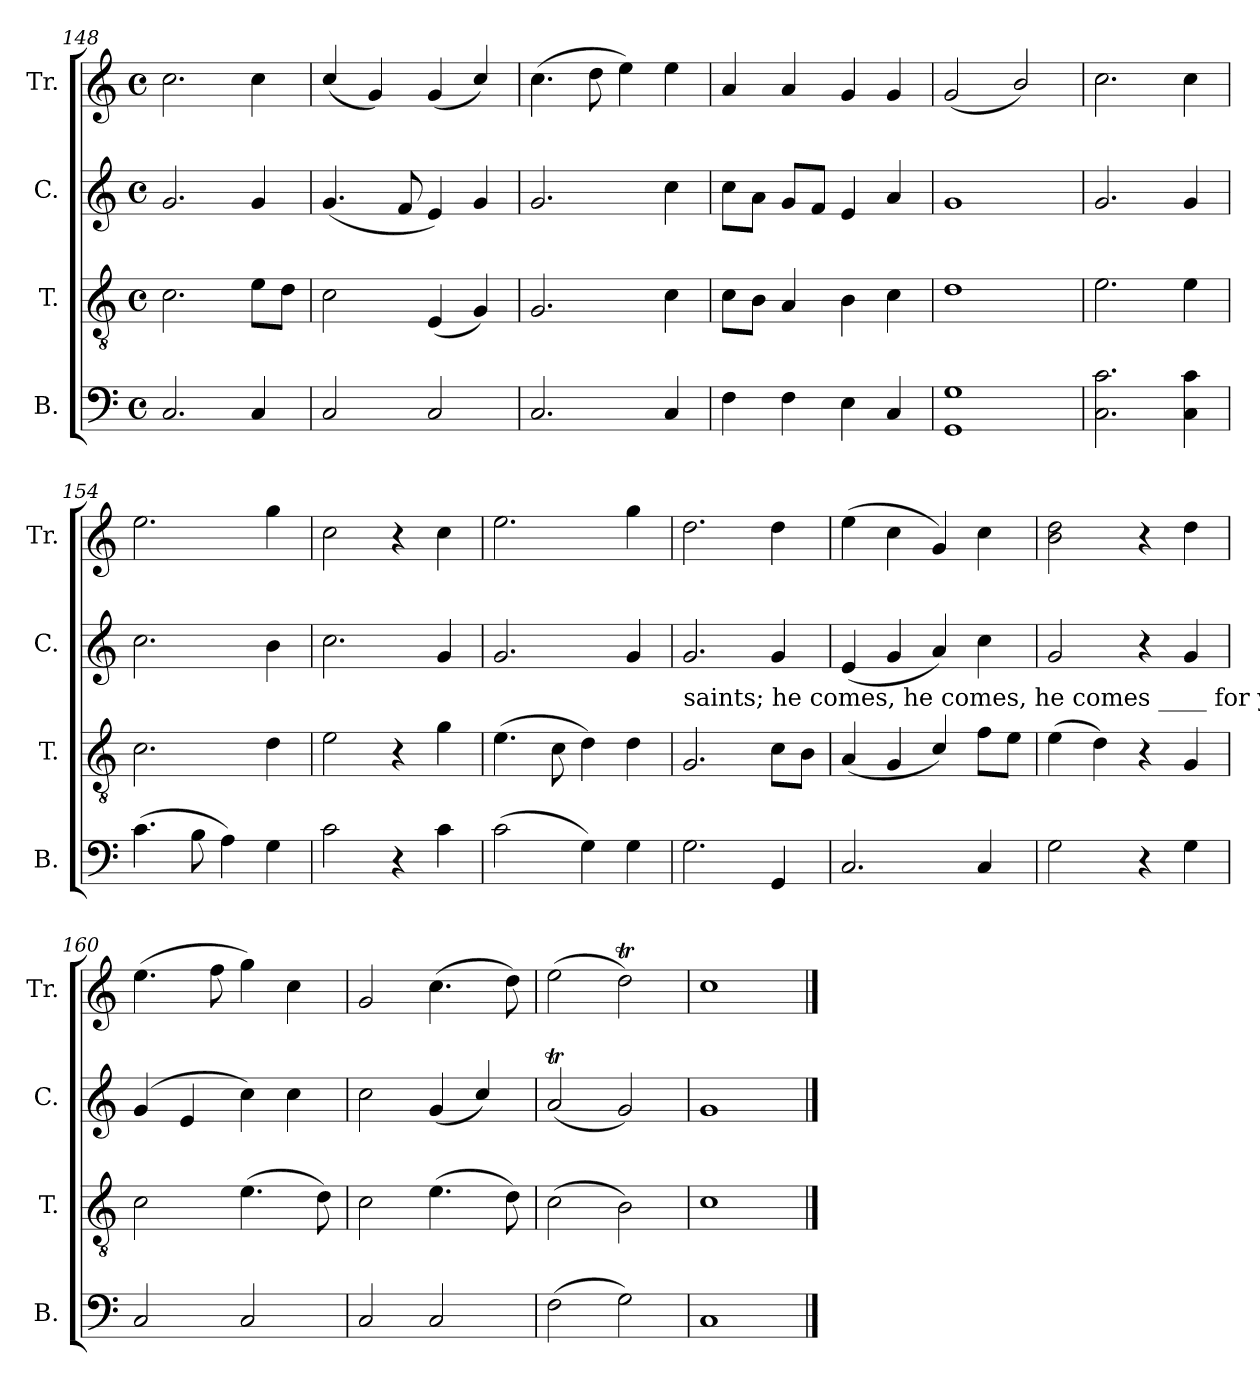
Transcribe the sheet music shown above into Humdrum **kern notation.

**kern	**kern	**kern	**kern
*part4	*part3	*part2	*part1
*staff4	*staff3	*staff2	*staff1
*I"B.	*I"T.	*I"C.	*I"Tr.
*I'B.	*I'T.	*I'C.	*I'Tr.
*clefF4	*clefGv2	*clefG2	*clefG2
*k[]	*k[]	*k[]	*k[]
*M4/4	*M4/4	*M4/4	*M4/4
*met(c)	*met(c)	*met(c)	*met(c)
=148	=148	=148	=148
2.C/	2.c\	2.g/	2.cc\
4C/	8e\L	4g/	4cc\
.	8d\J	.	.
=149	=149	=149	=149
2C/	2c\	(4.g/	(4cc/
.	.	.	4g/)
.	.	8f/	.
2C/	(4E/	4e/)	(4g/
.	4G/)	4g/	4cc/)
=150	=150	=150	=150
2.C/	2.G/	2.g/	(4.cc\
.	.	.	8dd\
.	.	.	4ee\)
4C/	4c\	4cc\	4ee\
=151	=151	=151	=151
4F\	8c\L	8cc\L	4a/
.	8B\J	8a\J	.
4F\	4A/	8g/L	4a/
.	.	8f/J	.
4E\	4B\	4e/	4g/
4C/	4c\	4a/	4g/
=152	=152	=152	=152
1GG 1G	1d	1g	(2g/
.	.	.	2b/)
=153	=153	=153	=153
2.C\ 2.c\	2.e\	2.g/	2.cc\
4C\ 4c\	4e\	4g/	4cc\
=154	=154	=154	=154
(4.c\	2.c\	2.cc\	2.ee\
8B\	.	.	.
4A\)	.	.	.
4G\	4d\	4b\	4gg\
=155	=155	=155	=155
2c\	2e\	2.cc\	2cc\
4r	4r	.	4r
4c\	4g\	4g/	4cc\
=156	=156	=156	=156
(2c\	(4.e\	2.g/	2.ee\
.	8c\	.	.
4G\)	4d\)	.	.
4G\	4d\	4g/	4gg\
!!LO:LB:g=z
=157	=157	=157	=157
!	!	!LO:TX:b:t=saints;   he        comes,         he         comes,        he      comes ____ for      your  sal       –    va        –      tion.	!
2.G\	2.G/	2.g/	2.dd\
4GG/	8c\L	4g/	4dd\
.	8B\J	.	.
=158	=158	=158	=158
2.C/	(4A/	(4e/	(4ee\
.	4G/	4g/	4cc\
.	4c/)	4a/)	4g/)
4C/	8f\L	4cc\	4cc\
.	8e\J	.	.
=159	=159	=159	=159
2G\	(4e\	2g/	2b\ 2dd\
.	4d\)	.	.
4r	4r	4r	4r
4G\	4G/	4g/	4dd\
=160	=160	=160	=160
2C/	2c\	(4g/	(4.ee\
.	.	4e/	.
.	.	.	8ff\
2C/	(4.e\	4cc\)	4gg\)
.	.	4cc\	4cc\
.	8d\)	.	.
=161	=161	=161	=161
2C/	2c\	2cc\	2g/
2C/	(4.e\	(4g/	(4.cc\
.	.	4cc/)	.
.	8d\)	.	8dd\)
=162	=162	=162	=162
(2F\	(2c\	(2aT/	(2ee\
2G\)	2B\)	2g/)	2ddT\)
=163	=163	=163	=163
1C	1c	1g	1cc
==	==	==	==
*-	*-	*-	*-
